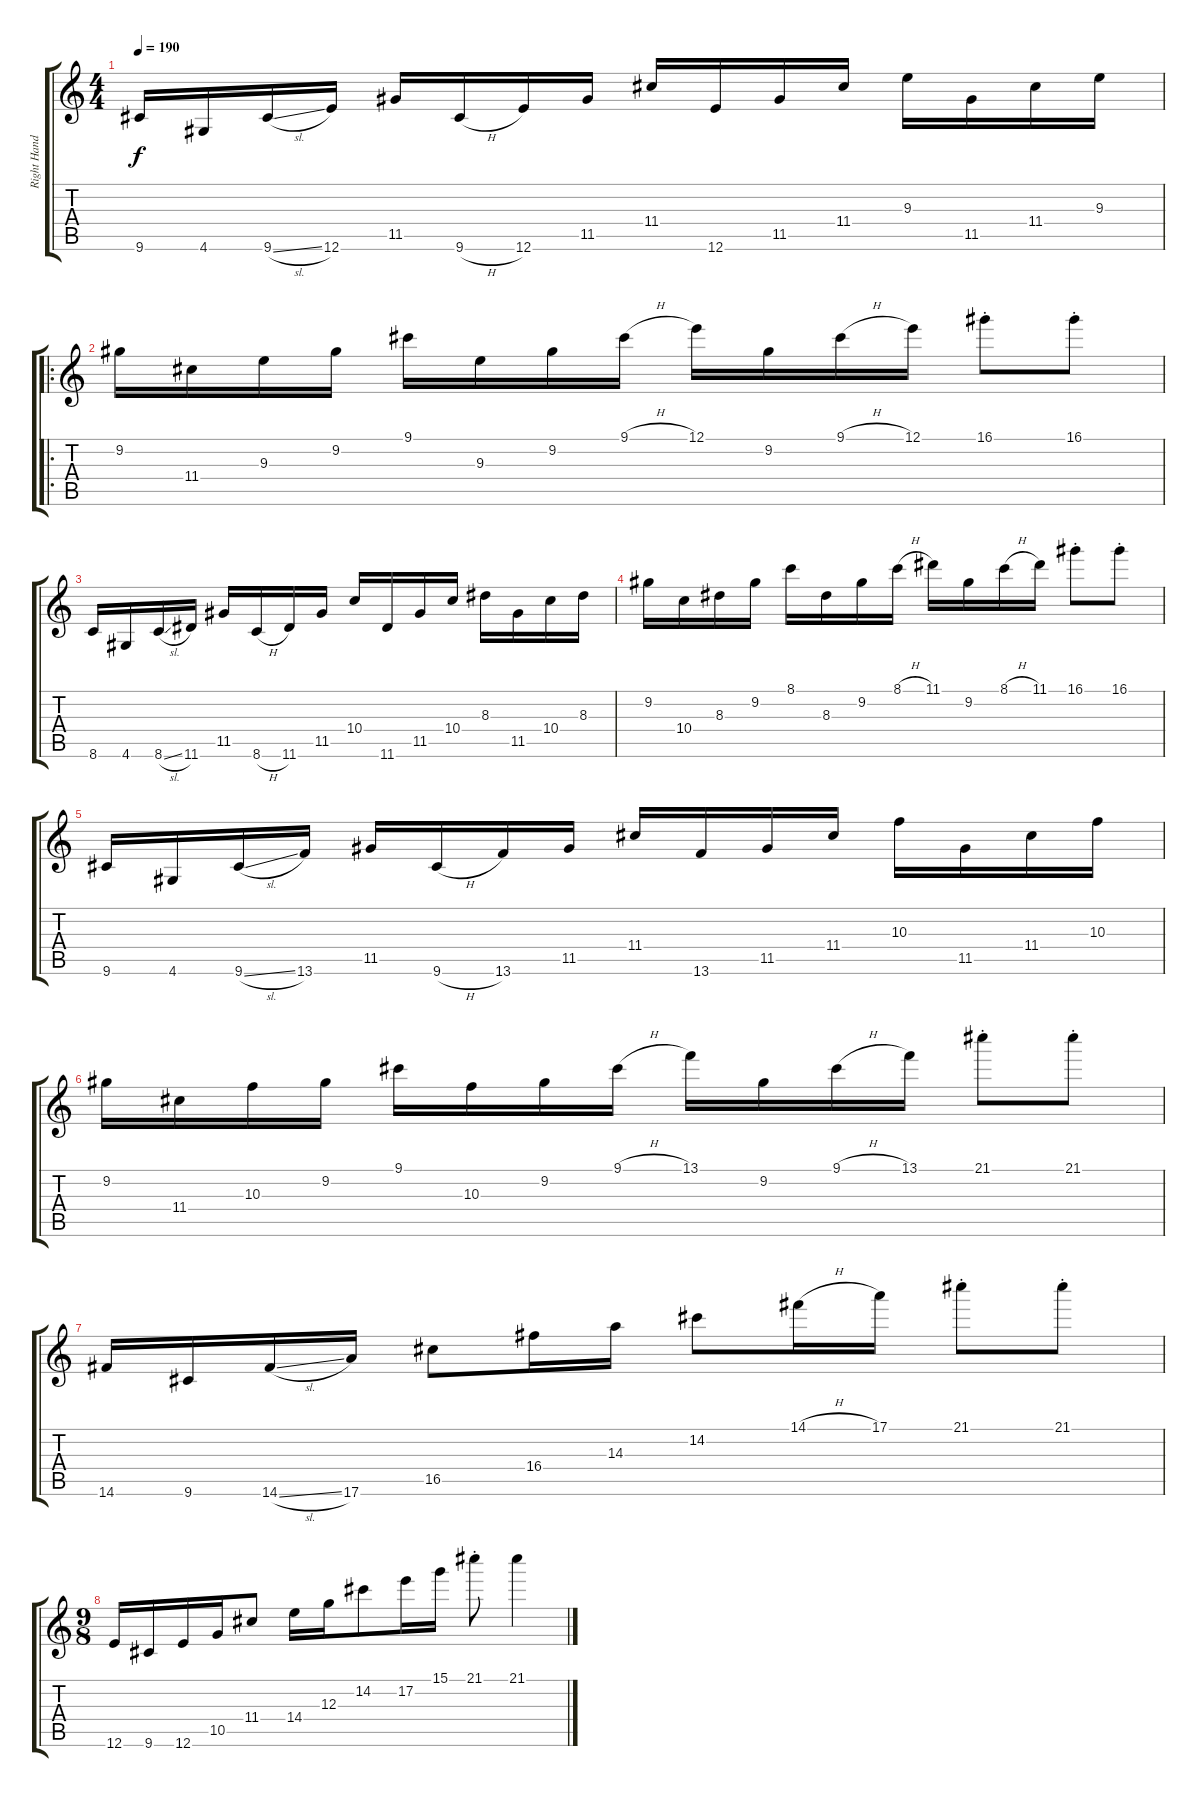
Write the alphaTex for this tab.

\track ("Right Hand" "Right Hand") {instrument distortionguitar}
\staff {score tabs}
\tuning (E4 B3 G3 D3 A2 E2) {hide}
\ts (4 4)
\tempo 190
\clef g2
\ks c
9.6.16{dy f instrument distortionguitar} 4.6.16 9.6{sl}.16 12.6.16 11.5.16 9.6{h}.16 12.6.16 11.5.16 11.4.16 12.6.16 11.5.16 11.4.16 9.3.16 11.5.16 11.4.16 9.3.16 |
\ro
9.2.16 11.4.16 9.3.16 9.2.16 9.1.16 9.3.16 9.2.16 9.1{h}.16 12.1.16 9.2.16 9.1{h}.16 12.1.16 16.1{st}.8 16.1{st}.8 |
8.6.16 4.6.16 8.6{sl}.16 11.6.16 11.5.16 8.6{h}.16 11.6.16 11.5.16 10.4.16 11.6.16 11.5.16 10.4.16 8.3.16 11.5.16 10.4.16 8.3.16 |
9.2.16 10.4.16 8.3.16 9.2.16 8.1.16 8.3.16 9.2.16 8.1{h}.16 11.1.16 9.2.16 8.1{h}.16 11.1.16 16.1{st}.8 16.1{st}.8 |
9.6.16 4.6.16 9.6{sl}.16 13.6.16 11.5.16 9.6{h}.16 13.6.16 11.5.16 11.4.16 13.6.16 11.5.16 11.4.16 10.3.16 11.5.16 11.4.16 10.3.16 |
9.2.16 11.4.16 10.3.16 9.2.16 9.1.16 10.3.16 9.2.16 9.1{h}.16 13.1.16 9.2.16 9.1{h}.16 13.1.16 21.1{st}.8 21.1{st}.8 |
14.6.16 9.6.16 14.6{sl}.16 17.6.16 16.5.8 16.4.16 14.3.16 14.2.8 14.1{h}.16 17.1.16 21.1{st}.8 21.1{st}.8 |
\ts (9 8)
12.6.16 9.6.16 12.6.16 10.5.16 11.4.8 14.4.16 12.3.16 14.2.8 17.2.16 15.1.16 21.1{st}.8 21.1.4
